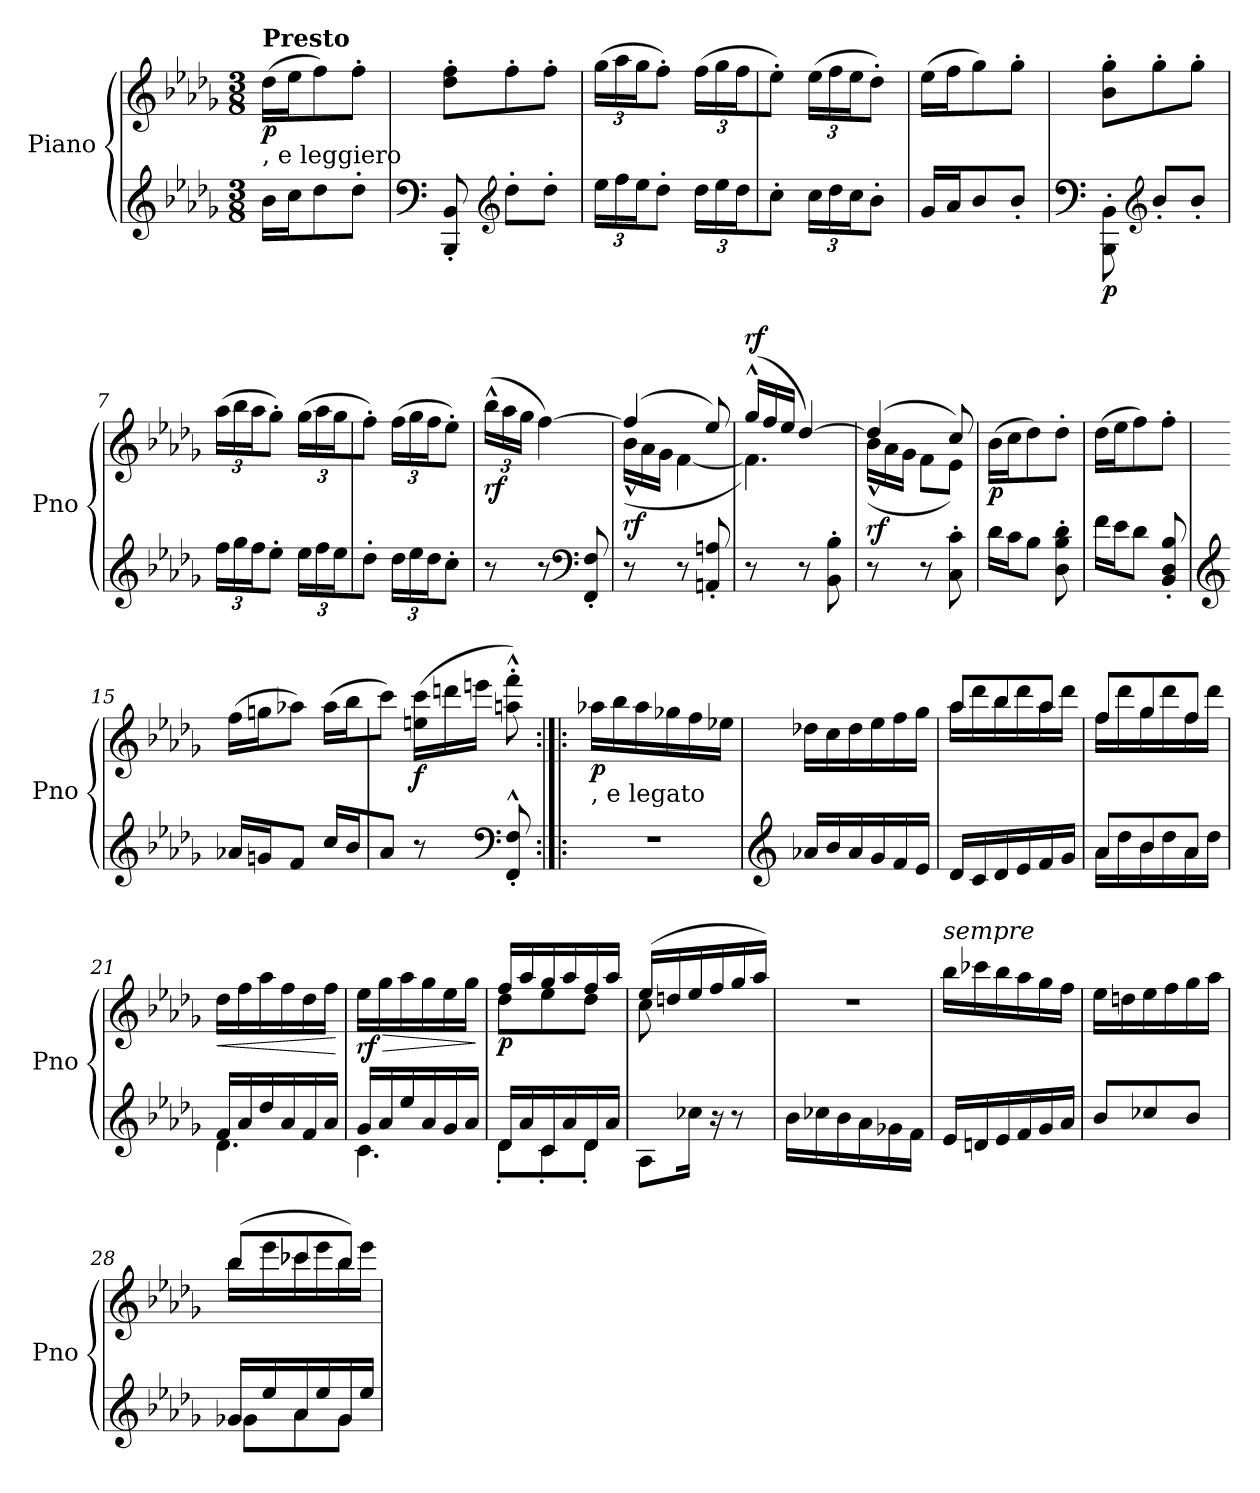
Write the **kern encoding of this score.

**kern	**kern	**dynam
*part1	*part1	*part1
*staff2	*staff1	*staff1/2
*I"Piano	*	*
*I'Pno	*	*
*clefG2	*clefG2	*
*k[b-e-a-d-g-]	*k[b-e-a-d-g-]	*
*M3/8	*M3/8	*
=1	=1	=1
!	!LO:TX:a:B:t=Presto	!
!	!LO:TX:b:t=, e leggiero	!
!	!	!LO:DY:b
16b-\LL	(16dd-\LL	p
16cc\J	16ee-\J	.
8dd-\	8ff\)	.
8dd-'\J	8ff'\J	.
=2	=2	=2
*clefF4	*	*
8BBB-/' 8BB-/'	8dd-\' 8ff\'L	.
*clefG2	*	*
8dd-'\L	8ff'\	.
8dd-'\J	8ff'\J	.
=3	=3	=3
*Xbrackettup	*Xbrackettup	*
24ee-\LL	(24gg-\LL	.
24ff\	24aa-\	.
24ee-\J	24gg-\J	.
8dd-'\J	8ff'\J)	.
24dd-\LL	(24ff\LL	.
24ee-\	24gg-\	.
24dd-\J	24ff\J	.
=4	=4	=4
8cc'\J	8ee-'\J)	.
24cc\LL	(24ee-\LL	.
24dd-\	24ff\	.
24cc\J	24ee-\J	.
8b-'\J	8dd-'\J)	.
=5	=5	=5
16g-/LL	(16ee-\LL	.
16a-/J	16ff\J	.
8b-/	8gg-\)	.
8b-'/J	8gg-'\J	.
!!LO:LB:g=z
=6	=6	=6
*clefF4	*	*
!	!	!LO:DY:b=2
8BBB-\' 8BB-\'	8b-\' 8gg-\'L	p
*clefG2	*	*
8b-'/L	8gg-'\	.
8b-'/J	8gg-'\J	.
=7	=7	=7
24ff\LL	(24aa-\LL	.
24gg-\	24bb-\	.
24ff\J	24aa-\J	.
8ee-'\J	8gg-'\J)	.
24ee-\LL	(24gg-\LL	.
24ff\	24aa-\	.
24ee-\J	24gg-\J	.
=8	=8	=8
8dd-'\J	8ff'\J)	.
24dd-\LL	(24ff\LL	.
24ee-\	24gg-\	.
24dd-\J	24ff\J	.
8cc'\J	8ee-'\J)	.
=9	=9	=9
!	!	!LO:DY:b
8r	(24bb-^^\LL	rf
.	24aa-\	.
.	24gg-\JJ	.
8r	[4ff\)	.
*clefF4	*	*
8FF/' 8F/'	.	.
=10	=10	=10
*	*^	*
*	*	*Xtuplet	*
!	!	!	!LO:DY:b
8r	(4ff/]	(24b-^^\LL	rf
.	.	24a-\	.
.	.	24g-\JJ	.
8r	.	[4f\	.
8AAn/' 8An/'	8ee-/)	.	.
=11	=11	=11	=11
!	!	!	!LO:DY:a
8r	(24gg-^^/LL	4.f\])	rf
.	24ff/	.	.
.	24ee-/JJ	.	.
8r	[4dd-/)	.	.
8BB-\' 8B-\'	.	.	.
!!LO:LB:g=z	!!
=12	=12	=12	=12
!	!	!	!LO:DY:b
8r	(4dd-/]	(24b-^^\LL	rf
.	.	24a-\	.
.	.	24g-\JJ	.
8r	.	8f\L	.
8C\' 8c\'	8cc/)	8e-\J)	.
=13	=13	=13	=13
!	!LO:TX:b:t=, sempre	!	!
!	!	!	!LO:DY:b
*	*v	*v	*
16d-\LL	(16b-\LL	p
16c\J	16cc\J	.
8B-\J	8dd-\)	.
8D-\' 8B-\' 8d-\'	8dd-'\J	.
=14	=14	=14
16f\LL	(16dd-\LL	.
16e-\J	16ee-\J	.
8d-\J	8ff\)	.
8BB-/' 8D-/' 8B-/'	8ff'\J	.
=15	=15	=15
*clefG2	*	*
16a-X/LL	(16ff\LL	.
16gn/J	16ggn\J	.
8f/J	8aa-X\J)	.
16cc/LL	(16aa-\LL	.
16b-/J	16bb-\J	.
=16	=16	=16
8a-/J	8ccc\J)	.
!	!	!LO:DY:b
8r	(24een\ 24ccc\LL	f
.	24dddn\	.
.	24eeen\JJ	.
*clefF4	*	*
8FF/'^^ 8F/'^^	8aan\'^^ 8fff\'^^)	.
!!LO:LB:g=z
=17:|!|:	=17:|!|:	=17:|!|:
!	!LO:TX:b:t=, e legato	!
!	!	!LO:DY:b
4.r	16aa-X\LL	p
.	16bb-\	.
.	16aa-\	.
.	16gg-X\	.
.	16ff\	.
.	16ee-X\JJ	.
=18	=18	=18
*clefG2	*	*
16a-X/LL	16dd-X\LL	.
16b-/	16cc\	.
16a-/	16dd-\	.
16g-/	16ee-\	.
16f/	16ff\	.
16e-/JJ	16gg-\JJ	.
=19	=19	=19
*	*^	*
16d-/LL	8aa-/L	16aa-\LL	.
16c/	.	16ddd-\	.
16d-/	8bb-/	16bb-\	.
16e-/	.	16ddd-\	.
16f/	8aa-/J	16aa-\	.
16g-/JJ	.	16ddd-\JJ	.
=20	=20	=20	=20
*^	*	*	*
8a-/L	16a-\LL	8ff/L	16ff\LL	.
.	16dd-\	.	16ddd-\	.
8b-/	16b-\	8gg-/	16gg-\	.
.	16dd-\	.	16ddd-\	.
8a-/J	16a-\	8ff/J	16ff\	.
.	16dd-\JJ	.	16ddd-\JJ	.
=21	=21	=21	=21	=21
!	!	!	!	!LO:HP:b
*	*	*v	*v	*
16f/LL	4.d-\	16dd-\LL	<
16a-/	.	16ff\	.
16dd-/	.	16aa-\	.
16a-/	.	16ff\	.
16f/	.	16dd-\	.
16a-/JJ	.	16ff\JJ	.
*v	*v	*	*
.	.	[
=22	=22	=22
*^	*	*
!	!	!	!LO:HP:b
!	!	!	!LO:DY:n=1:b
16g-/LL	4.c\	16ee-\LL	> rf
16a-/	.	16gg-\	.
16ee-/	.	16aa-\	.
16a-/	.	16gg-\	.
16g-/	.	16ee-\	.
16a-/JJ	.	16gg-\JJ	.
*v	*v	*	*
.	.	]
=23	=23	=23
*^	*^	*
!	!	!	!	!LO:DY:b
16d-/LL	8d-'\L	(16ff/LL	8dd-\L	p
16a-/	.	16aa-/	.	.
16c/	8c'\	16gg-/	8ee-\	.
16a-/	.	16aa-/	.	.
16d-/	8d-'\J	16ff/	8dd-\J	.
16a-/JJ	.	16aa-/JJ	.	.
!!LO:LB:g=z	!!
=24	=24	=24	=24	=24
8ryy	8A-\L	(16ee-/LL	8cc\L	.
.	.	16ddn/	.	.
16cc-X/Jk)	16cc-X\Jk	16ee-/	4ryy	.
8.ryy	16r	16ff/	.	.
.	8r	16gg-/	.	.
.	.	16aa-/JJ)	.	.
*v	*v	*	*	*
*	*v	*v	*
=25	=25	=25
16b-\LL	4.r	.
16cc-X\	.	.
16b-\	.	.
16a-\	.	.
16g-X\	.	.
16f\JJ	.	.
=26	=26	=26
!	!LO:TX:a:i:t=sempre	!
16e-/LL	16bb-\LL	.
16dn/	16ccc-X\	.
16e-/	16bb-\	.
16f/	16aa-\	.
16g-/	16gg-\	.
16a-/JJ	16ff\JJ	.
=27	=27	=27
8b-/L	16ee-\LL	.
.	16ddn\	.
8cc-X/	16ee-\	.
.	16ff\	.
8b-/J	16gg-\	.
.	16aa-\JJ	.
=28	=28	=28
*^	*^	*
16g-X/LL	8g-\L	(8bb-/L	16bb-\LL	.
16ee-/	.	.	16eee-\	.
16a-/	8a-\	8ccc-X/	16ccc-\	.
16ee-/	.	.	16eee-\	.
16g-/	8g-\J	8bb-/J)	16bb-\	.
16ee-/JJ	.	.	16eee-\JJ	.
*v	*v	*	*	*
*	*v	*v	*
=	=	=
*-	*-	*-
